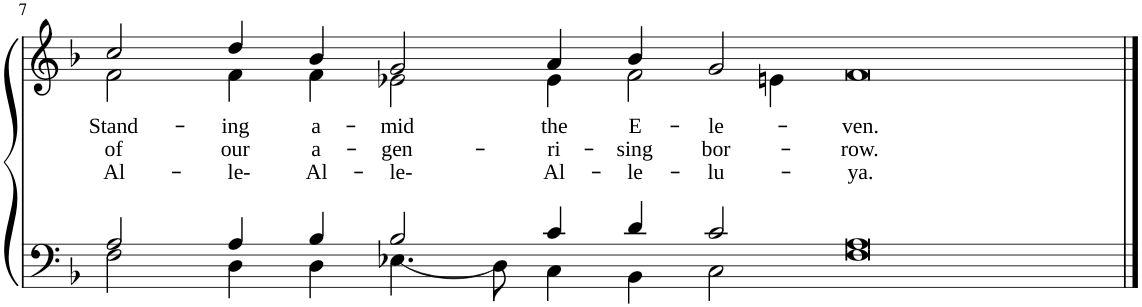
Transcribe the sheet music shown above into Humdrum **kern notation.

**kern	**kern	**text	**text	**text
*part1	*part1	*part1	*part1	*part1
*staff2	*staff1	*staff1	*staff1	*staff1
!!LO:PB:g=z
*clefF4	*clefG2	*	*	*
*k[b-]	*k[b-]	*	*	*
=7	=7	=7	=7	=7
*^	*	*	*	*
!	!	!	!LO:LY:b	!LO:LY:b	!LO:LY:b
*	*	*^	*	*	*
2A/	2F\	2cc/	2f\	Stand-	of	Al-
!	!	!	!	!LO:LY:b	!LO:LY:b	!LO:LY:b
4A/	4D\	4dd/	4f\	-ing	our	-le-
!	!	!	!	!LO:LY:b	!LO:LY:b	!LO:LY:b
4B-/	4D\	4b-/	4f\	a-	a-	Al-
!	!	!	!	!LO:LY:b	!LO:LY:b	!LO:LY:b
2B-/	4.E-X\	2g/	2e-X\	-mid	-gen-	-le-
.	8D\	.	.	.	.	.
!	!	!	!	!LO:LY:b	!LO:LY:b	!LO:LY:b
4c/	4C\	4a/	4e-\	the	-ri-	Al-
!	!	!	!	!LO:LY:b	!LO:LY:b	!LO:LY:b
4d/	4BB-\	4b-/	2f\	E-	-sing	-le-
!	!	!	!	!LO:LY:b	!LO:LY:b	!LO:LY:b
2c/	2C\	2g/	.	-le-	bor-	-lu-
.	.	.	4en\	.	.	.
!	!	!	!	!LO:LY:b	!LO:LY:b	!LO:LY:b
0A	0F	0f	0f	-ven.	-row.	-ya.
*v	*v	*	*	*	*	*
*	*v	*v	*	*	*
==	==	==	==	==
*-	*-	*-	*-	*-
